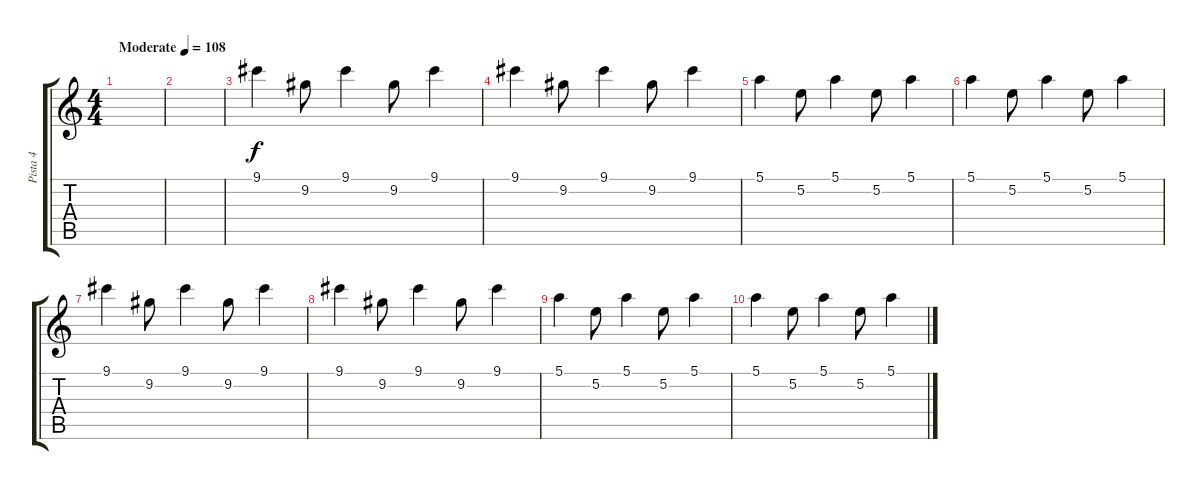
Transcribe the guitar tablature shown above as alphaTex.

\track ("Pista 4" "Pista 4") {instrument electricguitarclean}
\staff {score tabs}
\tuning (E4 B3 G3 D3 A2 E2) {hide}
\ts (4 4)
\tempo (108 "Moderate")
\clef g2
\ks c
|
|
9.1.4 9.2.8 9.1.4 9.2.8 9.1.4 |
9.1.4 9.2.8 9.1.4 9.2.8 9.1.4 |
5.1.4 5.2.8 5.1.4 5.2.8 5.1.4 |
5.1.4 5.2.8 5.1.4 5.2.8 5.1.4 |
9.1.4 9.2.8 9.1.4 9.2.8 9.1.4 |
9.1.4 9.2.8 9.1.4 9.2.8 9.1.4 |
5.1.4 5.2.8 5.1.4 5.2.8 5.1.4 |
5.1.4 5.2.8 5.1.4 5.2.8 5.1.4
